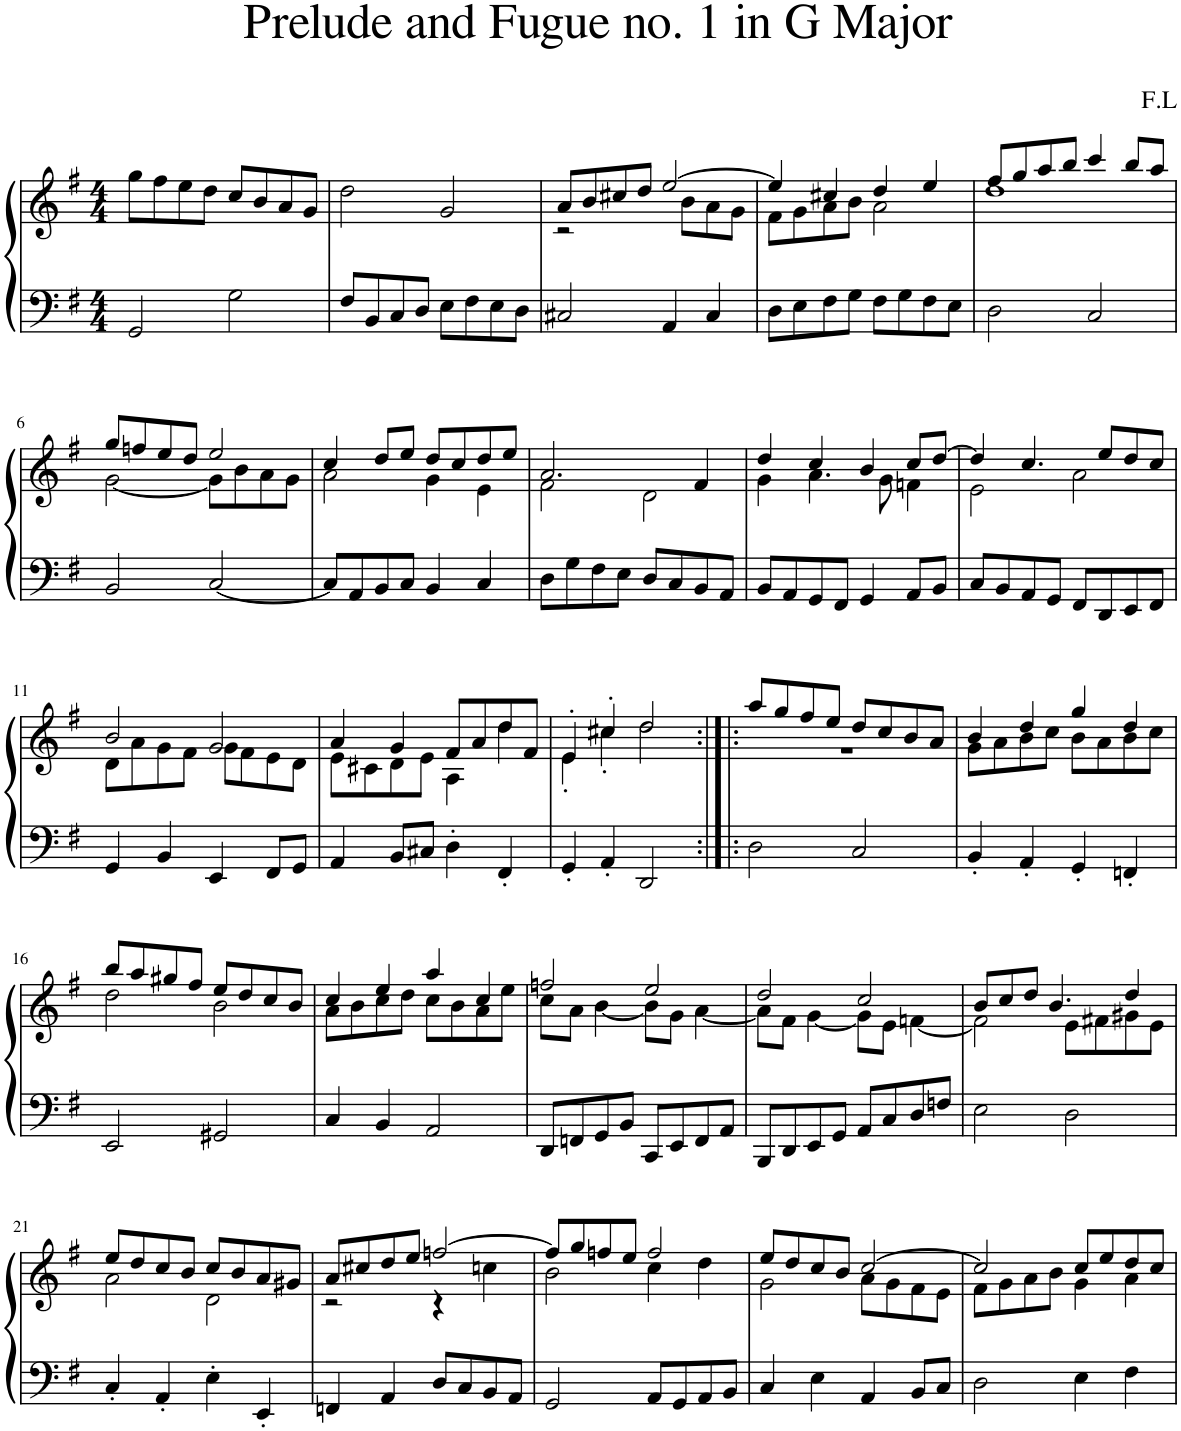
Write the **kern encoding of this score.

**kern	**kern
*part1	*part1
*staff2	*staff1
*I"Harpsichord	*
*I'Hch.	*
*clefF4	*clefG2
*k[f#]	*k[f#]
*M4/4	*M4/4
=1	=1
2GG/	8gg\L
.	8ff#\
.	8ee\
.	8dd\J
2G\	8cc/L
.	8b/
.	8a/
.	8g/J
=2	=2
8F#/L	2dd\
8BB/	.
8C/	.
8D/J	.
8E\L	2g/
8F#\	.
8E\	.
8D\J	.
=3	=3
*	*^
2C#X/	8a/L	2r
.	8b/	.
.	8cc#X/	.
.	8dd/J	.
4AA/	[2ee/	8ryy
.	.	8b\L
4C#/	.	8a\
.	.	8g\J
=4	=4	=4
8D\L	4ee/]	8f#\L
8E\	.	8g\
8F#\	4cc#X/	8a\
8G\J	.	8b\J
8F#\L	4dd/	2a\
8G\	.	.
8F#\	4ee/	.
8E\J	.	.
=5	=5	=5
2D\	8ff#/L	1dd
.	8gg/	.
.	8aa/	.
.	8bb/J	.
2C/	4ccc/	.
.	8bb/L	.
.	8aa/J	.
!!LO:LB:g=z	!!
=6	=6	=6
2BB/	8gg/L	[2g\
.	8ffn/	.
.	8ee/	.
.	8dd/J	.
[2C/	2ee/	8g\L]
.	.	8b\
.	.	8a\
.	.	8g\J
=7	=7	=7
8C/L]	4cc/	2a\
8AA/	.	.
8BB/	8dd/L	.
8C/J	8ee/J	.
4BB/	8dd/L	4g\
.	8cc/	.
4C/	8dd/	4e\
.	8ee/J	.
=8	=8	=8
8D\L	2.a/	2f#\
8G\	.	.
8F#\	.	.
8E\J	.	.
8D/L	.	2d\
8C/	.	.
8BB/	4f#/	.
8AA/J	.	.
=9	=9	=9
8BB/L	4dd/	4g\
8AA/	.	.
8GG/	4cc/	4.a\
8FF#/J	.	.
4GG/	4b/	.
.	.	8g\
8AA/L	8cc/L	4fn\
8BB/J	[8dd/J	.
=10	=10	=10
8C/L	4dd/]	2e\
8BB/	.	.
8AA/	4.cc/	.
8GG/J	.	.
8FF#/L	.	2a\
8DD/	8ee/L	.
8EE/	8dd/	.
8FF#/J	8cc/J	.
!!LO:LB:g=z	!!
=11	=11	=11
4GG/	2b/	8d\L
.	.	8a\
4BB/	.	8g\
.	.	8f#\J
4EE/	2g/	8g\L
.	.	8f#\
8FF#/L	.	8e\
8GG/J	.	8d\J
=12	=12	=12
4AA/	4a/	8e\L
.	.	8c#X\
8BB/L	4g/	8d\
8C#X/J	.	8e\J
4D'\	8f#/L	4A\
.	8a/	.
4FF#'/	8dd/	4dd\
.	8f#/J	.
=13	=13	=13
4GG'/	4e'/	4e'\
4AA'/	4cc#X'/	4cc#'\
2DD/	2dd/	2dd\
=14:|!|:	=14:|!|:	=14:|!|:
2D\	8aa/L	1r
.	8gg/	.
.	8ff#/	.
.	8ee/J	.
2C/	8dd/L	.
.	8cc/	.
.	8b/	.
.	8a/J	.
=15	=15	=15
4BB'/	4b/	8g\L
.	.	8a\
4AA'/	4dd/	8b\
.	.	8cc\J
4GG'/	4gg/	8b\L
.	.	8a\
4FFn'/	4dd/	8b\
.	.	8cc\J
!!LO:LB:g=z	!!
=16	=16	=16
2EE/	8bb/L	2dd\
.	8aa/	.
.	8gg#X/	.
.	8ff#/J	.
2GG#X/	8ee/L	2b\
.	8dd/	.
.	8cc/	.
.	8b/J	.
=17	=17	=17
4C/	4cc/	8a\L
.	.	8b\
4BB/	4ee/	8cc\
.	.	8dd\J
2AA/	4aa/	8cc\L
.	.	8b\
.	4cc/	8a\
.	.	8ee\J
=18	=18	=18
8DD/L	2ffn/	8cc\L
8FFn/	.	8a\J
8GG/	.	[4b\
8BB/J	.	.
8CC/L	2ee/	8b\L]
8EE/	.	8g\J
8FF/	.	[4a\
8AA/J	.	.
=19	=19	=19
8BBB/L	2dd/	8a\L]
8DD/	.	8f#\J
8EE/	.	[4g\
8GG/J	.	.
8AA/L	2cc/	8g\L]
8C/	.	8e\J
8D/	.	[4fn\
8Fn/J	.	.
=20	=20	=20
2E\	8b/L	2f\]
.	8cc/	.
.	8dd/J	.
.	4.b/	.
2D\	.	8e\L
.	.	8f#X\
.	4dd/	8g#X\
.	.	8e\J
!!LO:LB:g=z	!!
=21	=21	=21
4C'/	8ee/L	2a\
.	8dd/	.
4AA'/	8cc/	.
.	8b/J	.
4E'\	8cc/L	2d\
.	8b/	.
4EE'/	8a/	.
.	8g#X/J	.
=22	=22	=22
4FFn/	8a/L	2r
.	8cc#X/	.
4AA/	8dd/	.
.	8ee/J	.
8D/L	[2ffn/	4r
8C/	.	.
8BB/	.	4ccn\
8AA/J	.	.
=23	=23	=23
2GG/	8ff/L]	2b\
.	8gg/	.
.	8ffn/	.
.	8ee/J	.
8AA/L	2ff/	4cc\
8GG/	.	.
8AA/	.	4dd\
8BB/J	.	.
=24	=24	=24
4C/	8ee/L	2g\
.	8dd/	.
4E\	8cc/	.
.	8b/J	.
4AA/	[2cc/	8a\L
.	.	8g\
8BB/L	.	8f#\
8C/J	.	8e\J
=25	=25	=25
2D\	2cc/]	8f#\L
.	.	8g\
.	.	8a\
.	.	8b\J
4E\	8cc/L	4g\
.	8ee/	.
4F#\	8dd/	4a\
.	8cc/J	.
*	*v	*v
=	=
*-	*-
